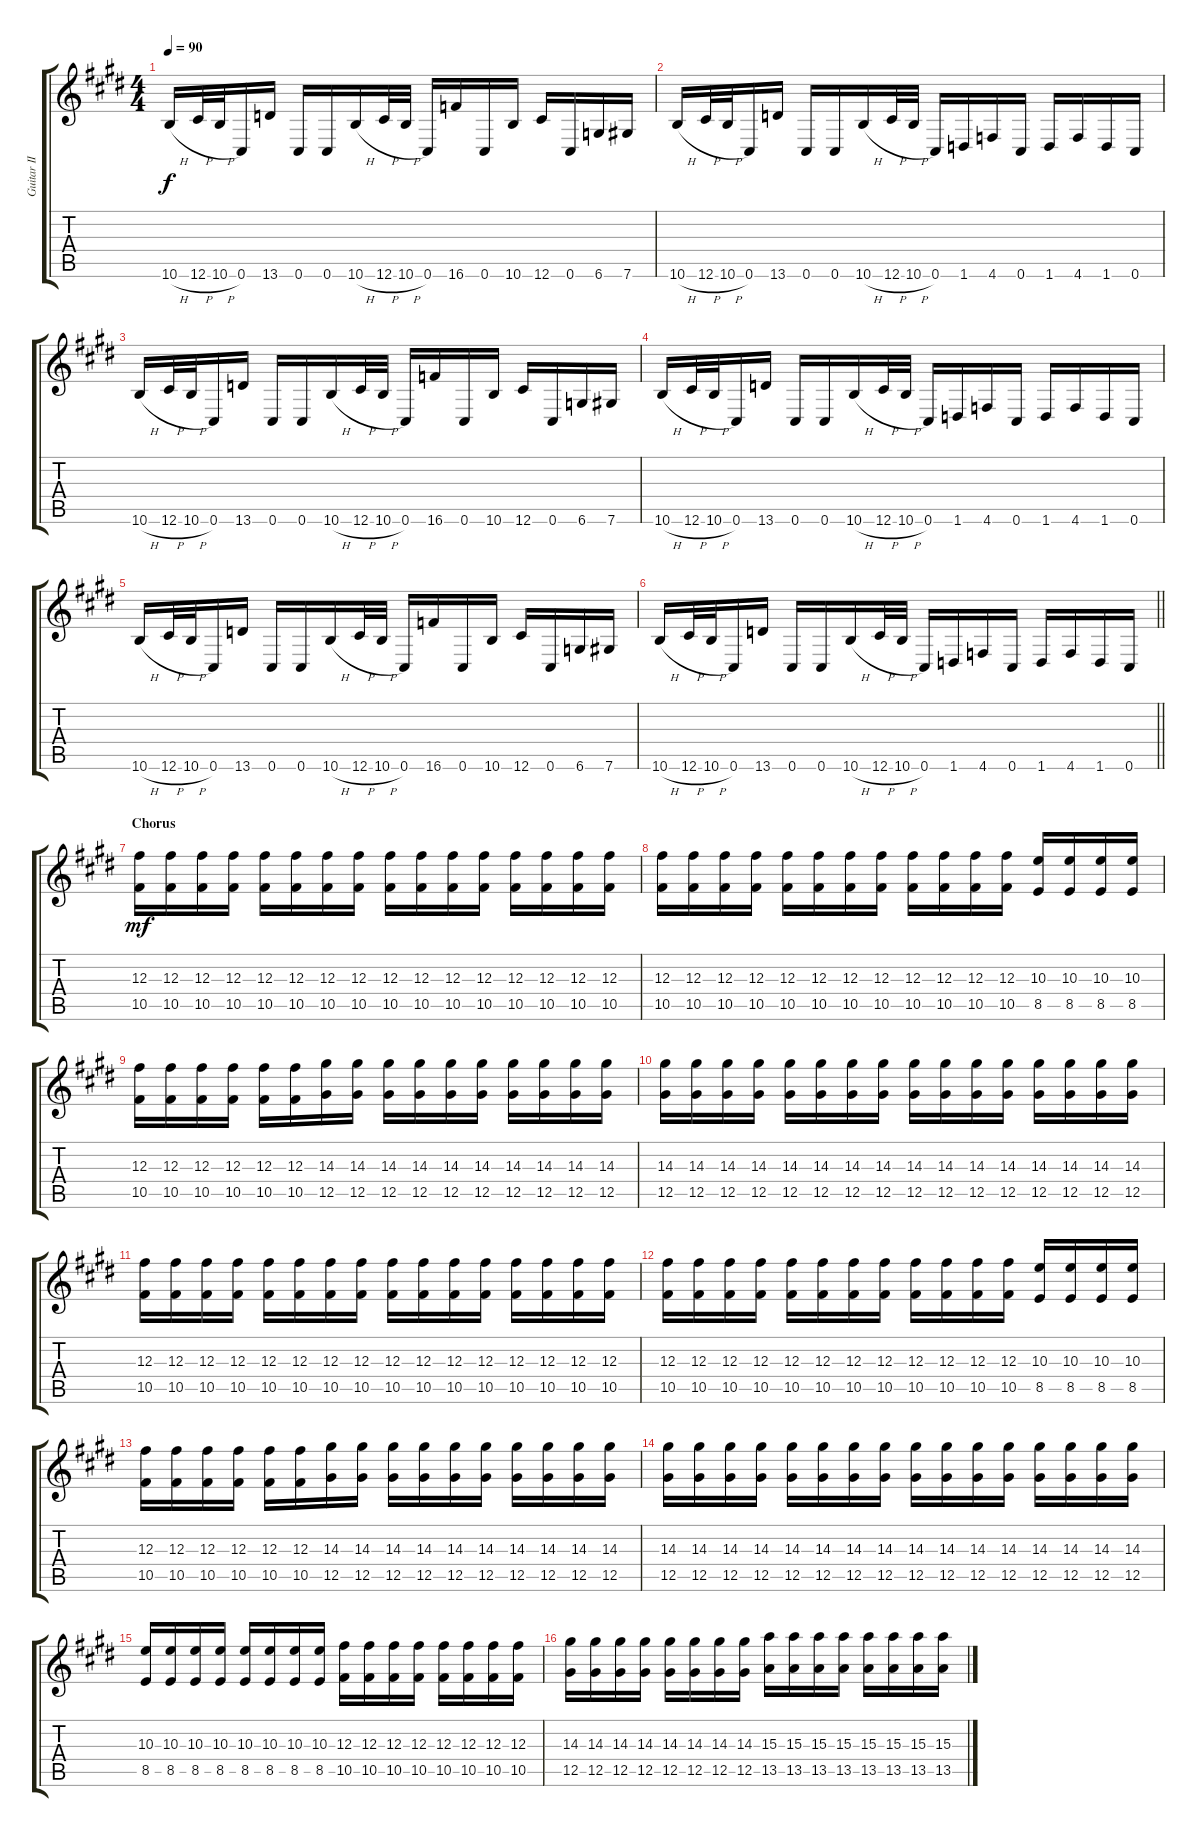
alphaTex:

\track ("Guitar II" "Guitar II") {instrument distortionguitar}
\staff {score tabs}
\tuning (Eb4 Bb3 Gb3 Db3 Ab2 Db2) {hide}
\ts (4 4)
\tempo 90
\clef g2
\ks c#minor
10.6{h}.16{dy f} 12.6{h}.32 10.6{h}.32 0.6.16 13.6.16 0.6.16 0.6.16 10.6{h}.16 12.6{h}.32 10.6{h}.32 0.6.16 16.6.16 0.6.16 10.6.16 12.6.16 0.6.16 6.6.16 7.6.16 |
10.6{h}.16 12.6{h}.32 10.6{h}.32 0.6.16 13.6.16 0.6.16 0.6.16 10.6{h}.16 12.6{h}.32 10.6{h}.32 0.6.16 1.6.16 4.6.16 0.6.16 1.6.16 4.6.16 1.6.16 0.6.16 |
10.6{h}.16 12.6{h}.32 10.6{h}.32 0.6.16 13.6.16 0.6.16 0.6.16 10.6{h}.16 12.6{h}.32 10.6{h}.32 0.6.16 16.6.16 0.6.16 10.6.16 12.6.16 0.6.16 6.6.16 7.6.16 |
10.6{h}.16 12.6{h}.32 10.6{h}.32 0.6.16 13.6.16 0.6.16 0.6.16 10.6{h}.16 12.6{h}.32 10.6{h}.32 0.6.16 1.6.16 4.6.16 0.6.16 1.6.16 4.6.16 1.6.16 0.6.16 |
10.6{h}.16 12.6{h}.32 10.6{h}.32 0.6.16 13.6.16 0.6.16 0.6.16 10.6{h}.16 12.6{h}.32 10.6{h}.32 0.6.16 16.6.16 0.6.16 10.6.16 12.6.16 0.6.16 6.6.16 7.6.16 |
\barLineRight lightlight
10.6{h}.16 12.6{h}.32 10.6{h}.32 0.6.16 13.6.16 0.6.16 0.6.16 10.6{h}.16 12.6{h}.32 10.6{h}.32 0.6.16 1.6.16 4.6.16 0.6.16 1.6.16 4.6.16 1.6.16 0.6.16 |
\section ("" "Chorus")
(12.3 10.5).16{dy mf volume 12 balance 2} (12.3 10.5).16 (12.3 10.5).16 (12.3 10.5).16 (12.3 10.5).16 (12.3 10.5).16 (12.3 10.5).16 (12.3 10.5).16 (12.3 10.5).16 (12.3 10.5).16 (12.3 10.5).16 (12.3 10.5).16 (12.3 10.5).16 (12.3 10.5).16 (12.3 10.5).16 (12.3 10.5).16 |
(12.3 10.5).16 (12.3 10.5).16 (12.3 10.5).16 (12.3 10.5).16 (12.3 10.5).16 (12.3 10.5).16 (12.3 10.5).16 (12.3 10.5).16 (12.3 10.5).16 (12.3 10.5).16 (12.3 10.5).16 (12.3 10.5).16 (10.3 8.5).16 (10.3 8.5).16 (10.3 8.5).16 (10.3 8.5).16 |
(12.3 10.5).16 (12.3 10.5).16 (12.3 10.5).16 (12.3 10.5).16 (12.3 10.5).16 (12.3 10.5).16 (14.3 12.5).16 (14.3 12.5).16 (14.3 12.5).16 (14.3 12.5).16 (14.3 12.5).16 (14.3 12.5).16 (14.3 12.5).16 (14.3 12.5).16 (14.3 12.5).16 (14.3 12.5).16 |
(14.3 12.5).16 (14.3 12.5).16 (14.3 12.5).16 (14.3 12.5).16 (14.3 12.5).16 (14.3 12.5).16 (14.3 12.5).16 (14.3 12.5).16 (14.3 12.5).16 (14.3 12.5).16 (14.3 12.5).16 (14.3 12.5).16 (14.3 12.5).16 (14.3 12.5).16 (14.3 12.5).16 (14.3 12.5).16 |
(12.3 10.5).16 (12.3 10.5).16 (12.3 10.5).16 (12.3 10.5).16 (12.3 10.5).16 (12.3 10.5).16 (12.3 10.5).16 (12.3 10.5).16 (12.3 10.5).16 (12.3 10.5).16 (12.3 10.5).16 (12.3 10.5).16 (12.3 10.5).16 (12.3 10.5).16 (12.3 10.5).16 (12.3 10.5).16 |
(12.3 10.5).16 (12.3 10.5).16 (12.3 10.5).16 (12.3 10.5).16 (12.3 10.5).16 (12.3 10.5).16 (12.3 10.5).16 (12.3 10.5).16 (12.3 10.5).16 (12.3 10.5).16 (12.3 10.5).16 (12.3 10.5).16 (10.3 8.5).16 (10.3 8.5).16 (10.3 8.5).16 (10.3 8.5).16 |
(12.3 10.5).16 (12.3 10.5).16 (12.3 10.5).16 (12.3 10.5).16 (12.3 10.5).16 (12.3 10.5).16 (14.3 12.5).16 (14.3 12.5).16 (14.3 12.5).16 (14.3 12.5).16 (14.3 12.5).16 (14.3 12.5).16 (14.3 12.5).16 (14.3 12.5).16 (14.3 12.5).16 (14.3 12.5).16 |
(14.3 12.5).16 (14.3 12.5).16 (14.3 12.5).16 (14.3 12.5).16 (14.3 12.5).16 (14.3 12.5).16 (14.3 12.5).16 (14.3 12.5).16 (14.3 12.5).16 (14.3 12.5).16 (14.3 12.5).16 (14.3 12.5).16 (14.3 12.5).16 (14.3 12.5).16 (14.3 12.5).16 (14.3 12.5).16 |
(10.3 8.5).16 (10.3 8.5).16 (10.3 8.5).16 (10.3 8.5).16 (10.3 8.5).16 (10.3 8.5).16 (10.3 8.5).16 (10.3 8.5).16 (12.3 10.5).16 (12.3 10.5).16 (12.3 10.5).16 (12.3 10.5).16 (12.3 10.5).16 (12.3 10.5).16 (12.3 10.5).16 (12.3 10.5).16 |
(14.3 12.5).16 (14.3 12.5).16 (14.3 12.5).16 (14.3 12.5).16 (14.3 12.5).16 (14.3 12.5).16 (14.3 12.5).16 (14.3 12.5).16 (15.3 13.5).16 (15.3 13.5).16 (15.3 13.5).16 (15.3 13.5).16 (15.3 13.5).16 (15.3 13.5).16 (15.3 13.5).16 (15.3 13.5).16
